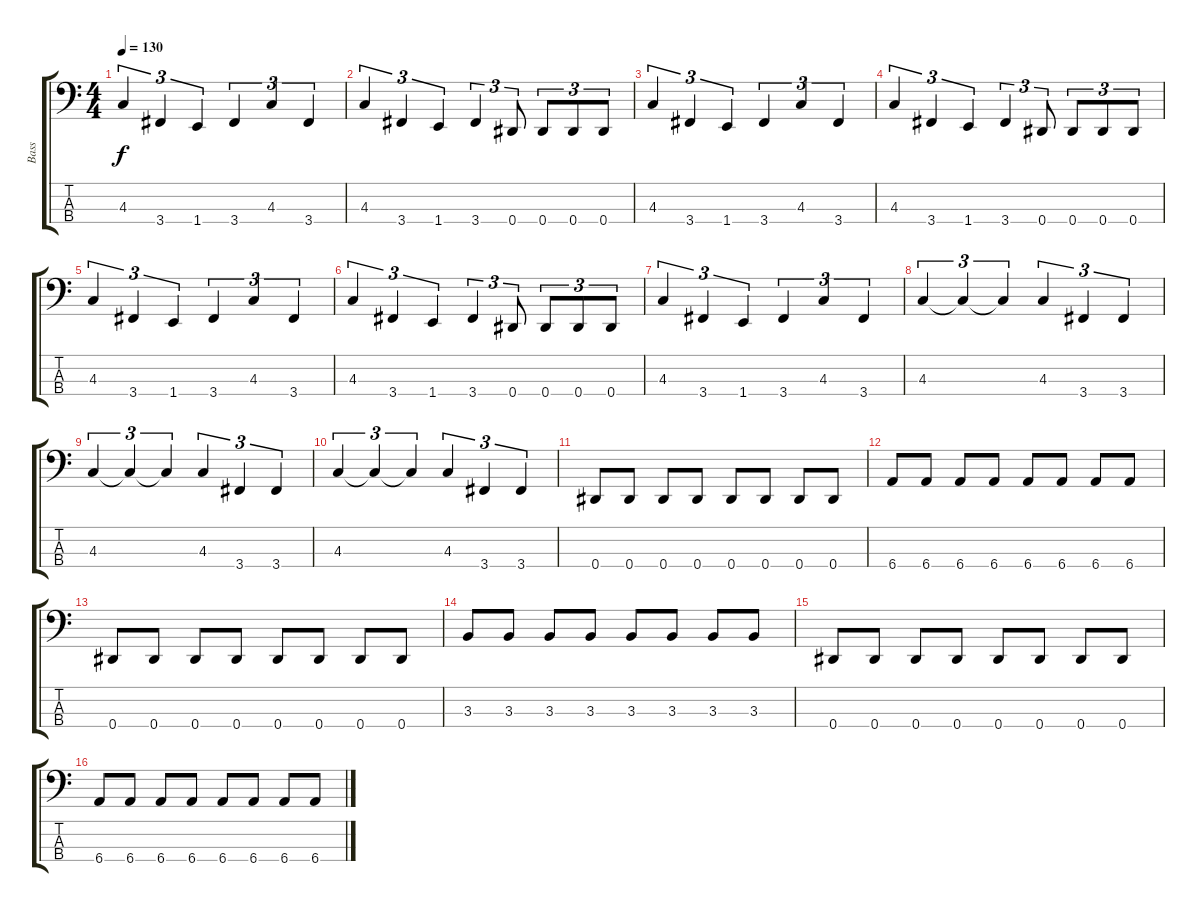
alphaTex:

\track ("Bass" "Bass") {instrument electricbasspick}
\staff {score tabs}
\tuning (Gb2 Db2 Ab1 Eb1) {hide}
\ts (4 4)
\tempo 130
\clef f4
\ks c
4.3.4{tu (3 2) dy f} 3.4.4{tu (3 2)} 1.4.4{tu (3 2)} 3.4.4{tu (3 2)} 4.3.4{tu (3 2)} 3.4.4{tu (3 2)} |
4.3.4{tu (3 2)} 3.4.4{tu (3 2)} 1.4.4{tu (3 2)} 3.4.4{tu (3 2)} 0.4.8{tu (3 2)} 0.4.8{tu (3 2)} 0.4.8{tu (3 2)} 0.4.8{tu (3 2)} |
4.3.4{tu (3 2)} 3.4.4{tu (3 2)} 1.4.4{tu (3 2)} 3.4.4{tu (3 2)} 4.3.4{tu (3 2)} 3.4.4{tu (3 2)} |
4.3.4{tu (3 2)} 3.4.4{tu (3 2)} 1.4.4{tu (3 2)} 3.4.4{tu (3 2)} 0.4.8{tu (3 2)} 0.4.8{tu (3 2)} 0.4.8{tu (3 2)} 0.4.8{tu (3 2)} |
4.3.4{tu (3 2)} 3.4.4{tu (3 2)} 1.4.4{tu (3 2)} 3.4.4{tu (3 2)} 4.3.4{tu (3 2)} 3.4.4{tu (3 2)} |
4.3.4{tu (3 2)} 3.4.4{tu (3 2)} 1.4.4{tu (3 2)} 3.4.4{tu (3 2)} 0.4.8{tu (3 2)} 0.4.8{tu (3 2)} 0.4.8{tu (3 2)} 0.4.8{tu (3 2)} |
4.3.4{tu (3 2)} 3.4.4{tu (3 2)} 1.4.4{tu (3 2)} 3.4.4{tu (3 2)} 4.3.4{tu (3 2)} 3.4.4{tu (3 2)} |
4.3.4{tu (3 2)} 4.3{t}.4{tu (3 2)} 4.3{t}.4{tu (3 2)} 4.3.4{tu (3 2)} 3.4.4{tu (3 2)} 3.4.4{tu (3 2)} |
4.3.4{tu (3 2)} 4.3{t}.4{tu (3 2)} 4.3{t}.4{tu (3 2)} 4.3.4{tu (3 2)} 3.4.4{tu (3 2)} 3.4.4{tu (3 2)} |
4.3.4{tu (3 2)} 4.3{t}.4{tu (3 2)} 4.3{t}.4{tu (3 2)} 4.3.4{tu (3 2)} 3.4.4{tu (3 2)} 3.4.4{tu (3 2)} |
0.4.8 0.4.8 0.4.8 0.4.8 0.4.8 0.4.8 0.4.8 0.4.8 |
6.4.8 6.4.8 6.4.8 6.4.8 6.4.8 6.4.8 6.4.8 6.4.8 |
0.4.8 0.4.8 0.4.8 0.4.8 0.4.8 0.4.8 0.4.8 0.4.8 |
3.3.8 3.3.8 3.3.8 3.3.8 3.3.8 3.3.8 3.3.8 3.3.8 |
0.4.8 0.4.8 0.4.8 0.4.8 0.4.8 0.4.8 0.4.8 0.4.8 |
6.4.8 6.4.8 6.4.8 6.4.8 6.4.8 6.4.8 6.4.8 6.4.8
